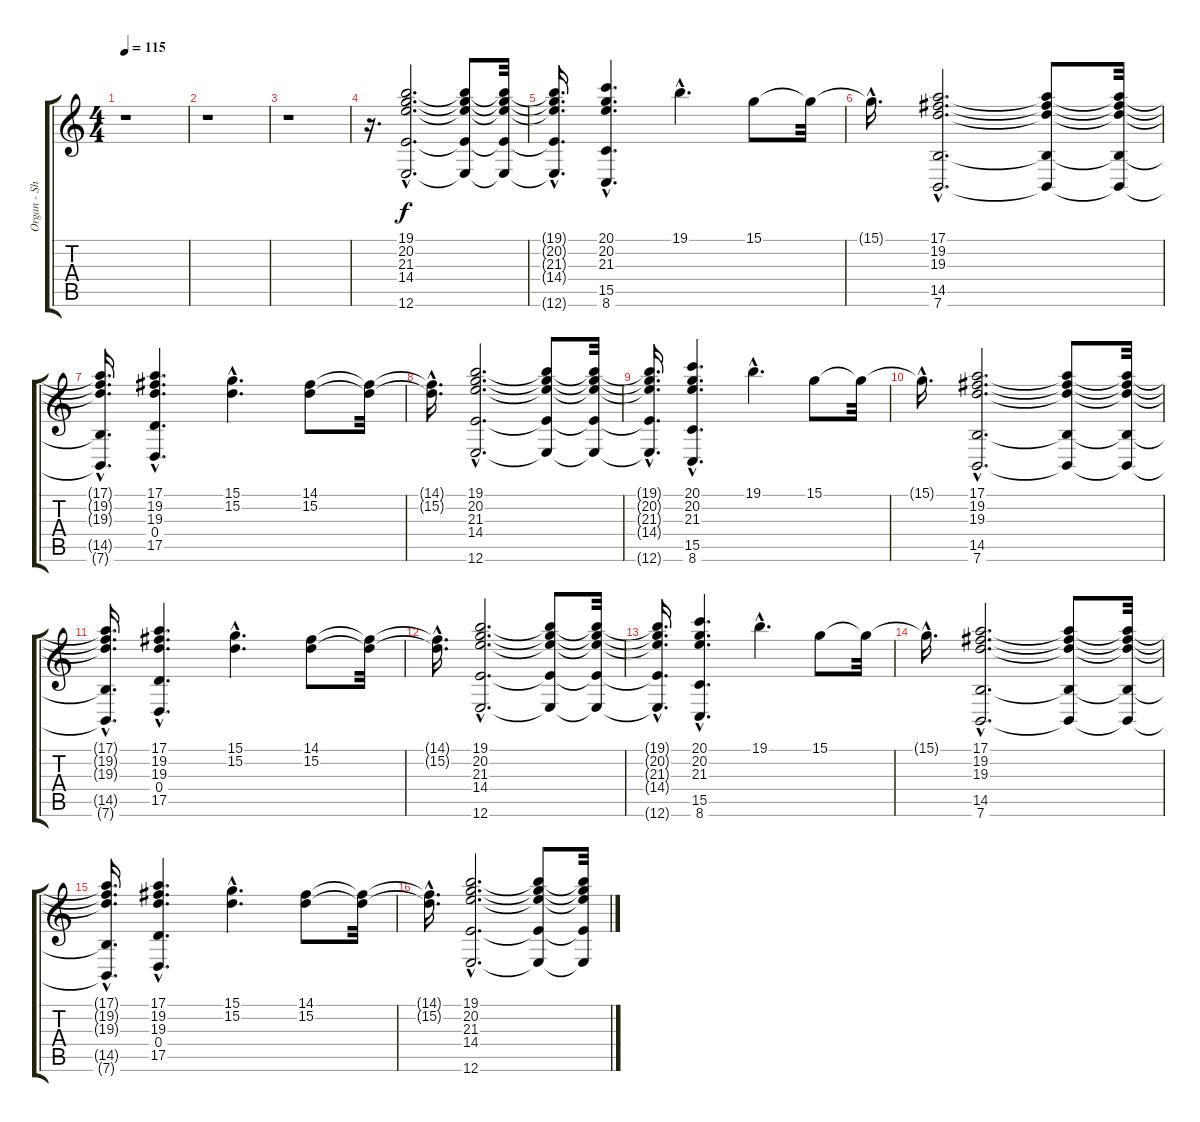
\track ("Organ - Sherinian" "Organ - Sh") {instrument percussiveorgan}
\staff {score tabs}
\tuning (E4 B3 G3 D3 A2 E2) {hide}
\ts (4 4)
\tempo 115
\clef g2
\ks c
r.1{dy f} |
r.1 |
r.1 |
r.16{d} (19.1{hac} 20.2{hac} 21.3{hac} 14.4{hac} 12.6{hac}).2{d volume 12} (19.1{t} 20.2{t} 21.3{t} 14.4{t} 12.6{t}).8 (19.1{t} 20.2{t} 21.3{t} 14.4{t} 12.6{t}).32 |
(19.1{hac t} 20.2{hac t} 21.3{hac t} 14.4{hac t} 12.6{hac t}).16{d} (20.1{hac} 20.2{hac} 21.3 15.5 8.6).4{d} 19.1{hac}.4{d} 15.1.8 15.1{t}.32 |
15.1{hac t}.16{d} (17.1{hac} 19.2{hac} 19.3{hac} 14.5{hac} 7.6{hac}).2{d} (17.1{t} 19.2{t} 19.3{t} 14.5{t} 7.6{t}).8 (17.1{t} 19.2{t} 19.3{t} 14.5{t} 7.6{t}).32 |
(17.1{hac t} 19.2{hac t} 19.3{hac t} 14.5{hac t} 7.6{hac t}).16{d} (17.1{hac} 19.2{hac} 19.3{hac} 0.4 17.5).4{d} (15.1{hac} 15.2{hac}).4{d} (14.1 15.2).8 (14.1{t} 15.2{t}).32 |
(14.1{hac t} 15.2{hac t}).16{d} (19.1{hac} 20.2{hac} 21.3{hac} 14.4{hac} 12.6{hac}).2{d} (19.1{t} 20.2{t} 21.3{t} 14.4{t} 12.6{t}).8 (19.1{t} 20.2{t} 21.3{t} 14.4{t} 12.6{t}).32 |
(19.1{hac t} 20.2{hac t} 21.3{hac t} 14.4{hac t} 12.6{hac t}).16{d} (20.1{hac} 20.2{hac} 21.3 15.5 8.6).4{d} 19.1{hac}.4{d} 15.1.8 15.1{t}.32 |
15.1{hac t}.16{d} (17.1{hac} 19.2{hac} 19.3{hac} 14.5{hac} 7.6{hac}).2{d} (17.1{t} 19.2{t} 19.3{t} 14.5{t} 7.6{t}).8 (17.1{t} 19.2{t} 19.3{t} 14.5{t} 7.6{t}).32 |
(17.1{hac t} 19.2{hac t} 19.3{hac t} 14.5{hac t} 7.6{hac t}).16{d} (17.1{hac} 19.2{hac} 19.3{hac} 0.4 17.5).4{d} (15.1{hac} 15.2{hac}).4{d} (14.1 15.2).8 (14.1{t} 15.2{t}).32 |
(14.1{hac t} 15.2{hac t}).16{d} (19.1{hac} 20.2{hac} 21.3{hac} 14.4{hac} 12.6{hac}).2{d} (19.1{t} 20.2{t} 21.3{t} 14.4{t} 12.6{t}).8 (19.1{t} 20.2{t} 21.3{t} 14.4{t} 12.6{t}).32 |
(19.1{hac t} 20.2{hac t} 21.3{hac t} 14.4{hac t} 12.6{hac t}).16{d} (20.1{hac} 20.2{hac} 21.3 15.5 8.6).4{d} 19.1{hac}.4{d} 15.1.8 15.1{t}.32 |
15.1{hac t}.16{d} (17.1{hac} 19.2{hac} 19.3{hac} 14.5{hac} 7.6{hac}).2{d} (17.1{t} 19.2{t} 19.3{t} 14.5{t} 7.6{t}).8 (17.1{t} 19.2{t} 19.3{t} 14.5{t} 7.6{t}).32 |
(17.1{hac t} 19.2{hac t} 19.3{hac t} 14.5{hac t} 7.6{hac t}).16{d} (17.1{hac} 19.2{hac} 19.3{hac} 0.4 17.5).4{d} (15.1{hac} 15.2{hac}).4{d} (14.1 15.2).8 (14.1{t} 15.2{t}).32 |
(14.1{hac t} 15.2{hac t}).16{d} (19.1{hac} 20.2{hac} 21.3{hac} 14.4{hac} 12.6{hac}).2{d} (19.1{t} 20.2{t} 21.3{t} 14.4{t} 12.6{t}).8 (19.1{t} 20.2{t} 21.3{t} 14.4{t} 12.6{t}).32
